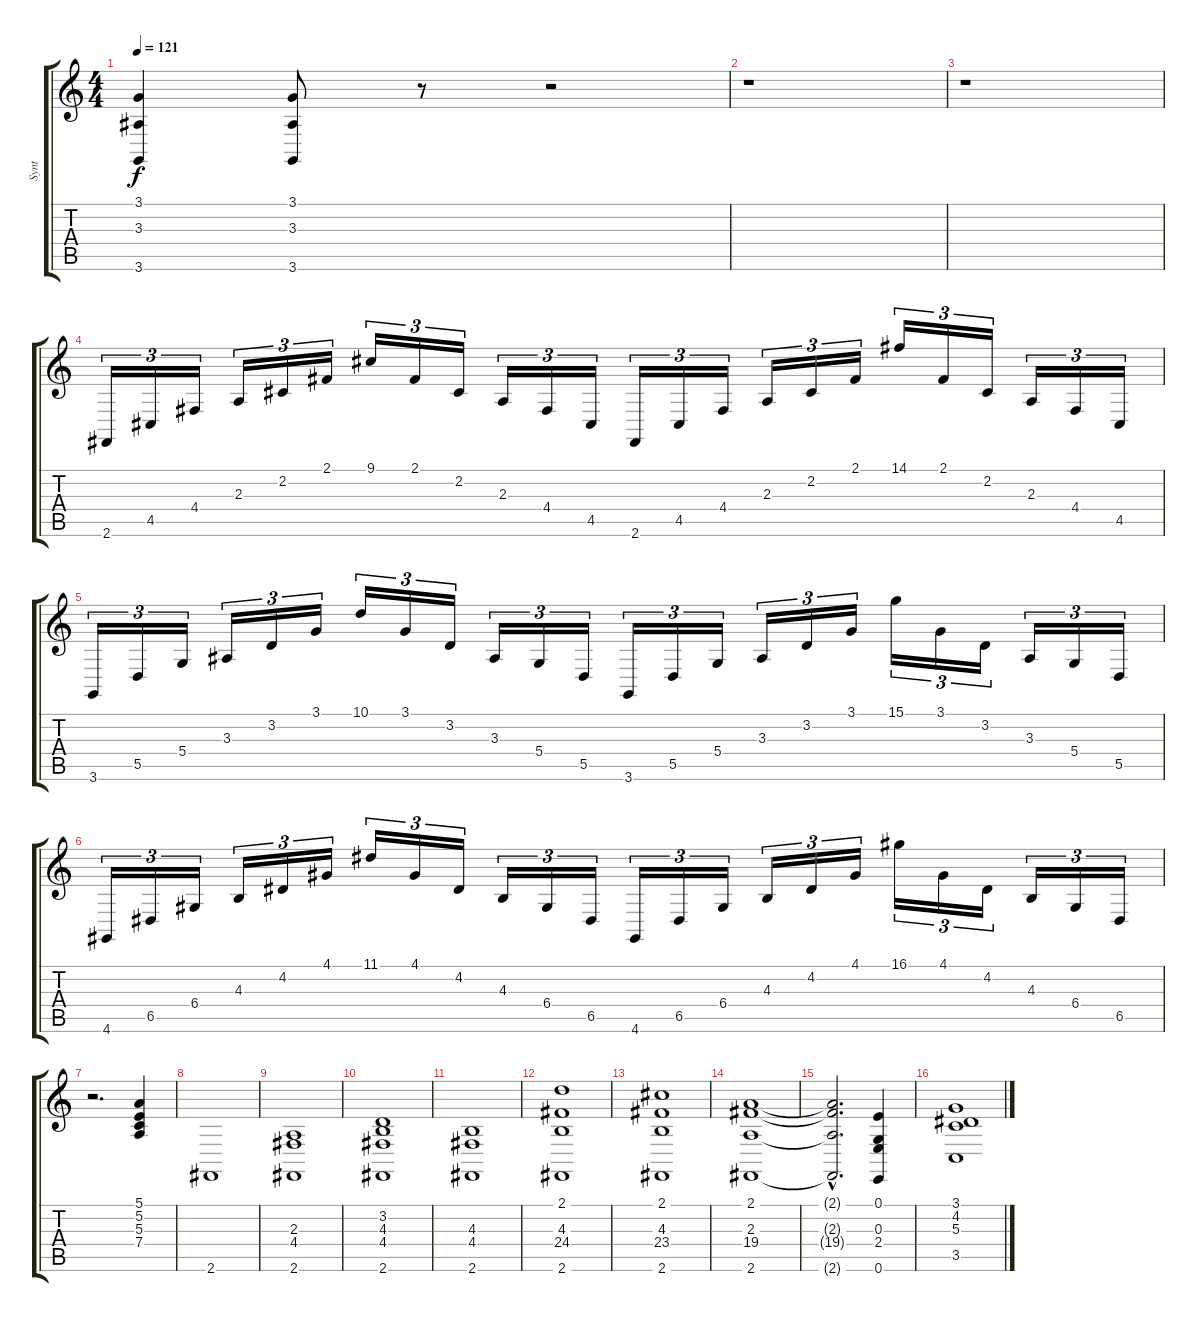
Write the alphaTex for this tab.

\track ("Synt" "Synt") {instrument stringensemble1}
\staff {score tabs}
\tuning (E4 B3 G3 D3 A2 E2) {hide}
\ts (4 4)
\tempo 121
\clef g2
\ks c
(3.1 3.3 3.6).4{dy f} (3.1 3.3 3.6).8 r.8 r.2 |
r.1 |
r.1 |
2.6.16{tu (3 2)} 4.5.16{tu (3 2)} 4.4.16{tu (3 2)} 2.3.16{tu (3 2)} 2.2.16{tu (3 2)} 2.1.16{tu (3 2)} 9.1.16{tu (3 2)} 2.1.16{tu (3 2)} 2.2.16{tu (3 2)} 2.3.16{tu (3 2)} 4.4.16{tu (3 2)} 4.5.16{tu (3 2)} 2.6.16{tu (3 2)} 4.5.16{tu (3 2)} 4.4.16{tu (3 2)} 2.3.16{tu (3 2)} 2.2.16{tu (3 2)} 2.1.16{tu (3 2)} 14.1.16{tu (3 2)} 2.1.16{tu (3 2)} 2.2.16{tu (3 2)} 2.3.16{tu (3 2)} 4.4.16{tu (3 2)} 4.5.16{tu (3 2)} |
3.6.16{tu (3 2)} 5.5.16{tu (3 2)} 5.4.16{tu (3 2)} 3.3.16{tu (3 2)} 3.2.16{tu (3 2)} 3.1.16{tu (3 2)} 10.1.16{tu (3 2)} 3.1.16{tu (3 2)} 3.2.16{tu (3 2)} 3.3.16{tu (3 2)} 5.4.16{tu (3 2)} 5.5.16{tu (3 2)} 3.6.16{tu (3 2)} 5.5.16{tu (3 2)} 5.4.16{tu (3 2)} 3.3.16{tu (3 2)} 3.2.16{tu (3 2)} 3.1.16{tu (3 2)} 15.1.16{tu (3 2)} 3.1.16{tu (3 2)} 3.2.16{tu (3 2)} 3.3.16{tu (3 2)} 5.4.16{tu (3 2)} 5.5.16{tu (3 2)} |
4.6.16{tu (3 2)} 6.5.16{tu (3 2)} 6.4.16{tu (3 2)} 4.3.16{tu (3 2)} 4.2.16{tu (3 2)} 4.1.16{tu (3 2)} 11.1.16{tu (3 2)} 4.1.16{tu (3 2)} 4.2.16{tu (3 2)} 4.3.16{tu (3 2)} 6.4.16{tu (3 2)} 6.5.16{tu (3 2)} 4.6.16{tu (3 2)} 6.5.16{tu (3 2)} 6.4.16{tu (3 2)} 4.3.16{tu (3 2)} 4.2.16{tu (3 2)} 4.1.16{tu (3 2)} 16.1.16{tu (3 2)} 4.1.16{tu (3 2)} 4.2.16{tu (3 2)} 4.3.16{tu (3 2)} 6.4.16{tu (3 2)} 6.5.16{tu (3 2)} |
r.2{d} (5.1 5.2 5.3 7.4).4 |
2.6.1 |
(2.3 4.4 2.6).1 |
(3.2 4.3 4.4 2.6).1 |
(4.3 4.4 2.6).1 |
(2.1 4.3 24.4 2.6).1 |
(2.1 4.3 23.4 2.6).1 |
(2.1 2.3 19.4 2.6).1 |
(2.1{hac t} 2.3{hac t} 19.4{hac t} 2.6{hac t}).2{d} (0.1 0.3 2.4 0.6).4 |
(3.1 4.2 5.3 3.5).1
